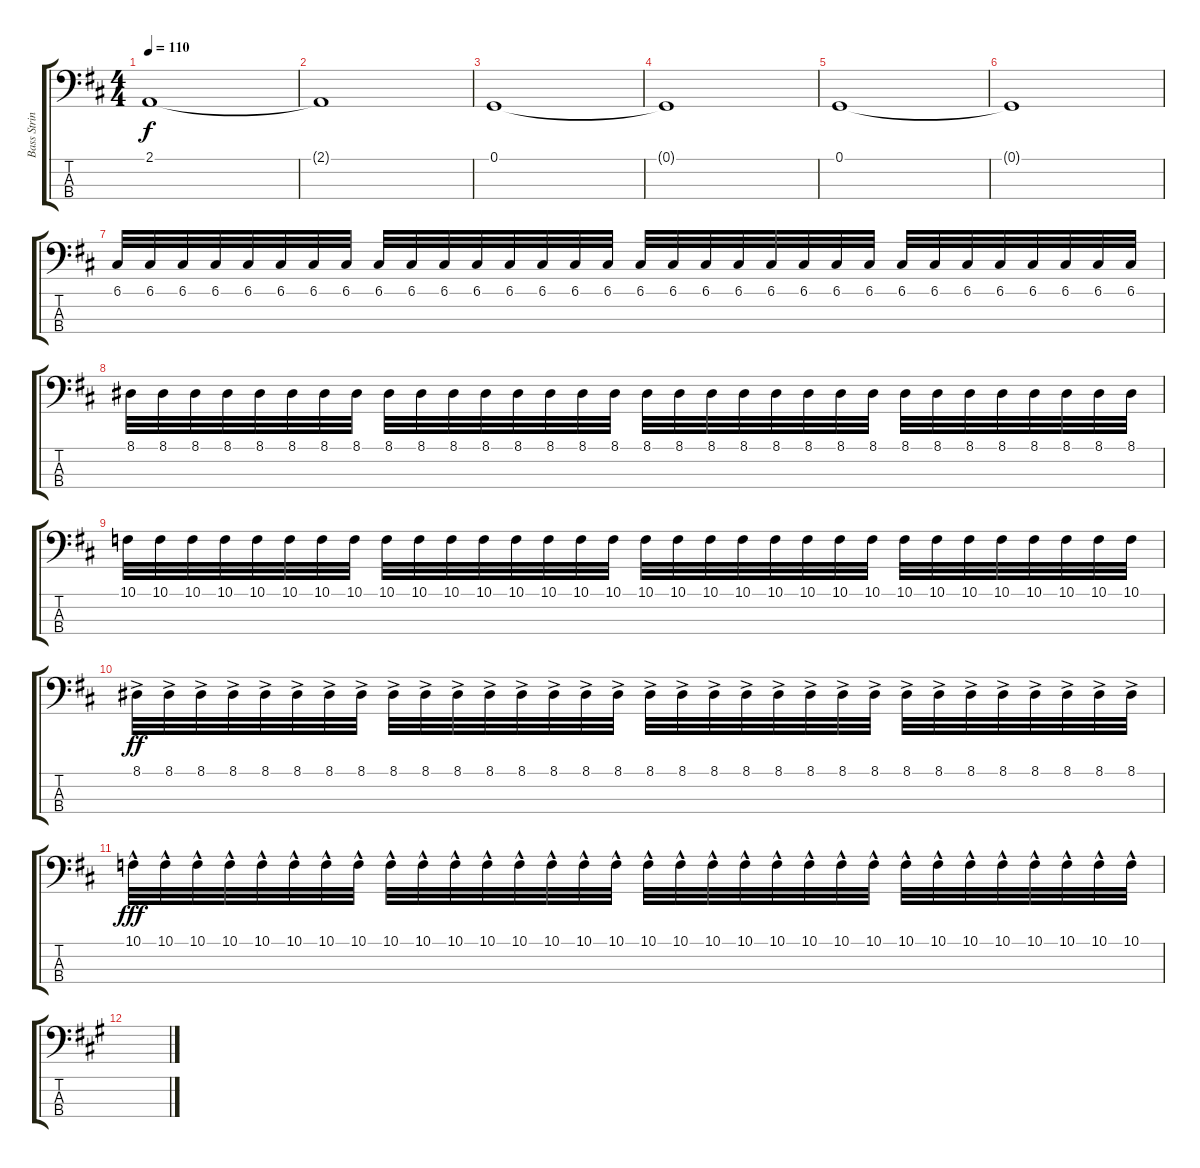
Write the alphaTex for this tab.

\track ("Bass Strings" "Bass Strin") {instrument stringensemble1}
\staff {score tabs}
\tuning (G2 D2 A1 E1) {hide}
\ts (4 4)
\tempo 110
\clef f4
\ks d
2.1.1{dy f} |
2.1{t}.1 |
0.1.1 |
0.1{t}.1 |
0.1.1 |
0.1{t}.1 |
6.1.32{volume 16} 6.1.32 6.1.32 6.1.32 6.1.32 6.1.32 6.1.32 6.1.32 6.1.32 6.1.32 6.1.32 6.1.32 6.1.32 6.1.32 6.1.32 6.1.32 6.1.32 6.1.32 6.1.32 6.1.32 6.1.32 6.1.32 6.1.32 6.1.32 6.1.32 6.1.32 6.1.32 6.1.32 6.1.32 6.1.32 6.1.32 6.1.32 |
8.1.32 8.1.32 8.1.32 8.1.32 8.1.32 8.1.32 8.1.32 8.1.32 8.1.32 8.1.32 8.1.32 8.1.32 8.1.32 8.1.32 8.1.32 8.1.32 8.1.32 8.1.32 8.1.32 8.1.32 8.1.32 8.1.32 8.1.32 8.1.32 8.1.32 8.1.32 8.1.32 8.1.32 8.1.32 8.1.32 8.1.32 8.1.32 |
10.1.32 10.1.32 10.1.32 10.1.32 10.1.32 10.1.32 10.1.32 10.1.32 10.1.32 10.1.32 10.1.32 10.1.32 10.1.32 10.1.32 10.1.32 10.1.32 10.1.32 10.1.32 10.1.32 10.1.32 10.1.32 10.1.32 10.1.32 10.1.32 10.1.32 10.1.32 10.1.32 10.1.32 10.1.32 10.1.32 10.1.32 10.1.32 |
8.1{ac}.32{dy ff} 8.1{ac}.32 8.1{ac}.32 8.1{ac}.32 8.1{ac}.32 8.1{ac}.32 8.1{ac}.32 8.1{ac}.32 8.1{ac}.32 8.1{ac}.32 8.1{ac}.32 8.1{ac}.32 8.1{ac}.32 8.1{ac}.32 8.1{ac}.32 8.1{ac}.32 8.1{ac}.32 8.1{ac}.32 8.1{ac}.32 8.1{ac}.32 8.1{ac}.32 8.1{ac}.32 8.1{ac}.32 8.1{ac}.32 8.1{ac}.32 8.1{ac}.32 8.1{ac}.32 8.1{ac}.32 8.1{ac}.32 8.1{ac}.32 8.1{ac}.32 8.1{ac}.32 |
10.1{hac}.32{dy fff} 10.1{hac}.32 10.1{hac}.32 10.1{hac}.32 10.1{hac}.32 10.1{hac}.32 10.1{hac}.32 10.1{hac}.32 10.1{hac}.32 10.1{hac}.32 10.1{hac}.32 10.1{hac}.32 10.1{hac}.32 10.1{hac}.32 10.1{hac}.32 10.1{hac}.32 10.1{hac}.32 10.1{hac}.32 10.1{hac}.32 10.1{hac}.32 10.1{hac}.32 10.1{hac}.32 10.1{hac}.32 10.1{hac}.32 10.1{hac}.32 10.1{hac}.32 10.1{hac}.32 10.1{hac}.32 10.1{hac}.32 10.1{hac}.32 10.1{hac}.32 10.1{hac}.32 |
\ks f#minor
